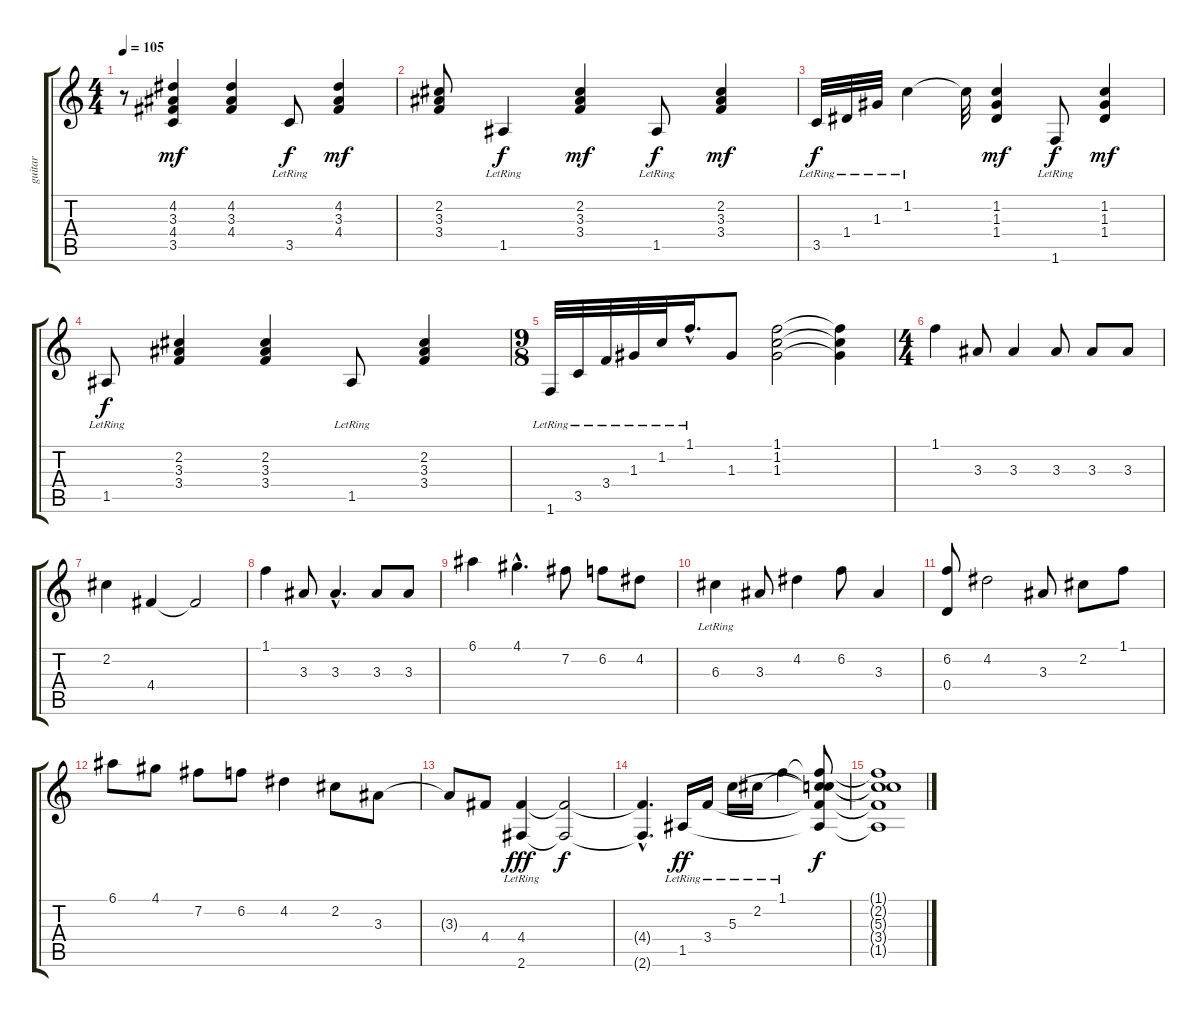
\track ("guitar" "guitar") {instrument acousticguitarnylon}
\staff {score tabs}
\tuning (E4 B3 G3 D3 A2 E2) {hide}
\ts (4 4)
\tempo 105
\clef g2
\ks c
r.8{dy mf} (4.2 3.3 4.4 3.5).4 (4.2 3.3 4.4).4 3.5{lr}.8{dy f} (4.2 3.3 4.4).4{dy mf} |
(2.2 3.3 3.4).8 1.5{lr}.4{dy f} (2.2 3.3 3.4).4{dy mf} 1.5{lr}.8{dy f} (2.2 3.3 3.4).4{dy mf} |
3.5{lr}.32{dy f} 1.4{lr}.32 1.3{lr}.32 1.2{lr}.4 1.2{t}.32 (1.2 1.3 1.4).4{dy mf} 1.6{lr}.8{dy f} (1.2 1.3 1.4).4{dy mf} |
1.5{lr}.8{dy f} (2.2 3.3 3.4).4 (2.2 3.3 3.4).4 1.5{lr}.8 (2.2 3.3 3.4).4 |
\ts (9 8)
1.6{lr}.32 3.5{lr}.32 3.4{lr}.32 1.3{lr}.32 1.2{lr}.32 1.1{hac lr}.16{d} 1.3.8 (1.1 1.2 1.3).2 (1.1{t} 1.2{t} 1.3{t}).4 |
\ts (4 4)
1.1.4 3.3.8 3.3.4 3.3.8 3.3.8 3.3.8 |
2.2.4 4.4.4 4.4{t}.2 |
1.1.4 3.3.8 3.3{hac}.4{d} 3.3.8 3.3.8 |
6.1.4 4.1{hac}.4{d} 7.2.8 6.2.8 4.2.8 |
6.3{lr}.4 3.3.8 4.2.4 6.2.8 3.3.4 |
(6.2 0.4).8 4.2.2 3.3.8 2.2.8 1.1.8 |
6.1.8 4.1.8 7.2.8 6.2.8 4.2.4 2.2.8 3.3.8 |
3.3{t}.8 4.4.8 (4.4{lr} 2.6{lr}).4{dy fff} (4.4{t} 2.6{t}).2{dy f} |
(4.4{hac t} 2.6{hac t}).4{d} 1.5{lr}.16{dy ff} 3.4{lr}.16 5.3{lr}.16 2.2{lr}.16 1.1{lr}.4 (1.1{t} 2.2{t} 5.3{t} 3.4{t} 1.5{t}).8{dy f} |
(1.1{t} 2.2{t} 5.3{t} 3.4{t} 1.5{t}).1
